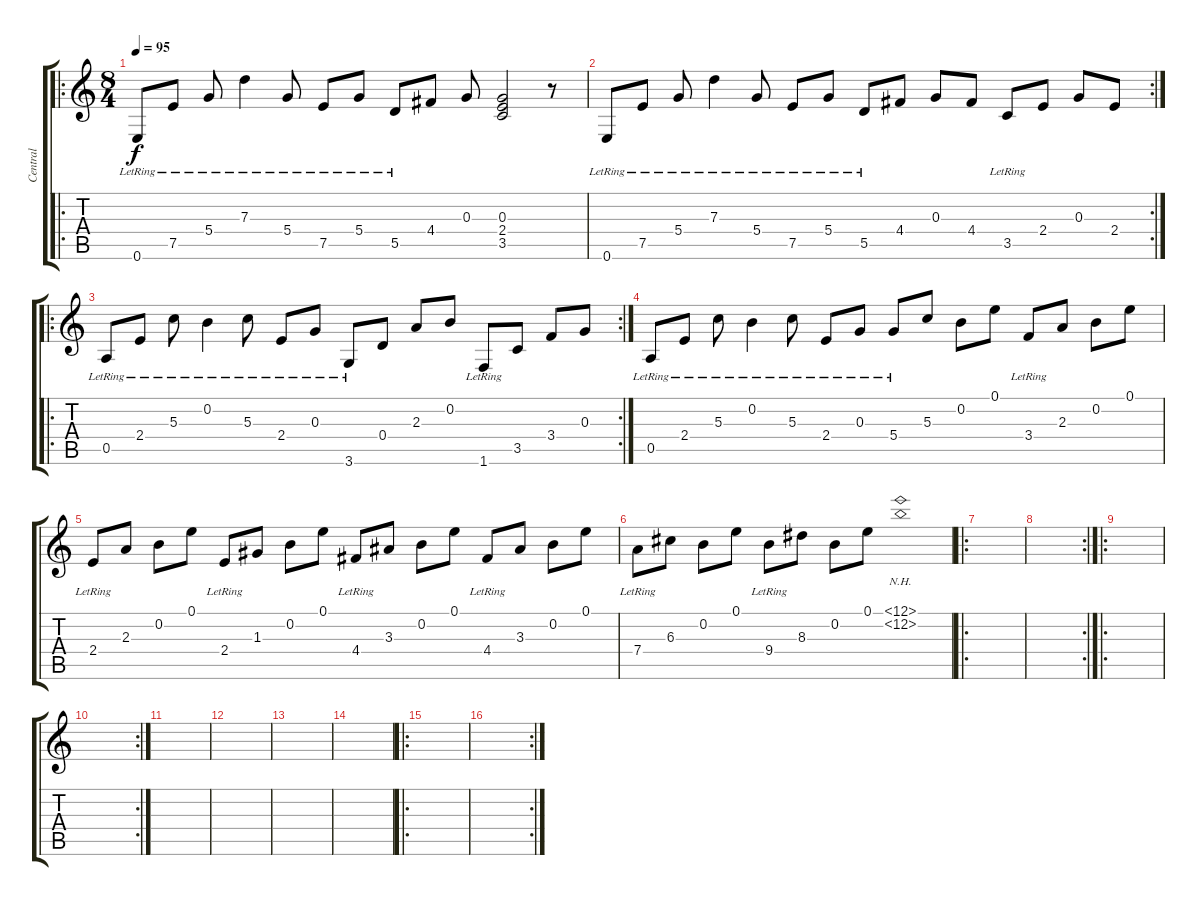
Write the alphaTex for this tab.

\track ("Central" "Central") {instrument acousticguitarsteel}
\staff {score tabs}
\tuning (E4 B3 G3 D3 A2 E2) {hide}
\ro
\ts (8 4)
\tempo 95
\clef g2
\ks c
0.6{lr}.8{dy f instrument acousticguitarsteel} 7.5{lr}.8 5.4{lr}.8 7.3{lr}.4 5.4{lr}.8 7.5{lr}.8 5.4{lr}.8 5.5{lr}.8 4.4.8 0.3.8 (0.3 2.4 3.5).2 r.8 |
\rc 2
0.6{lr}.8 7.5{lr}.8 5.4{lr}.8 7.3{lr}.4 5.4{lr}.8 7.5{lr}.8 5.4{lr}.8 5.5{lr}.8 4.4.8 0.3.8 4.4.8 3.5{lr}.8 2.4.8 0.3.8 2.4.8 |
\ro
\rc 2
0.5{lr}.8 2.4{lr}.8 5.3{lr}.8 0.2{lr}.4 5.3{lr}.8 2.4{lr}.8 0.3{lr}.8 3.6{lr}.8 0.4.8 2.3.8 0.2.8 1.6{lr}.8 3.5.8 3.4.8 0.3.8 |
0.5{lr}.8 2.4{lr}.8 5.3{lr}.8 0.2{lr}.4 5.3{lr}.8 2.4{lr}.8 0.3{lr}.8 5.4{lr}.8 5.3.8 0.2.8 0.1.8 3.4{lr}.8 2.3.8 0.2.8 0.1.8 |
2.4{lr}.8 2.3.8 0.2.8 0.1.8 2.4{lr}.8 1.3.8 0.2.8 0.1.8 4.4{lr}.8 3.3.8 0.2.8 0.1.8 4.4{lr}.8 3.3.8 0.2.8 0.1.8 |
7.4{lr}.8 6.3.8 0.2.8 0.1.8 9.4{lr}.8 8.3.8 0.2.8 0.1.8 (12.1{nh} 12.2{nh}).1 |
\ro
|
\rc 2
|
\ro
|
\rc 2
|
|
|
|
|
\ro
|
\rc 2
